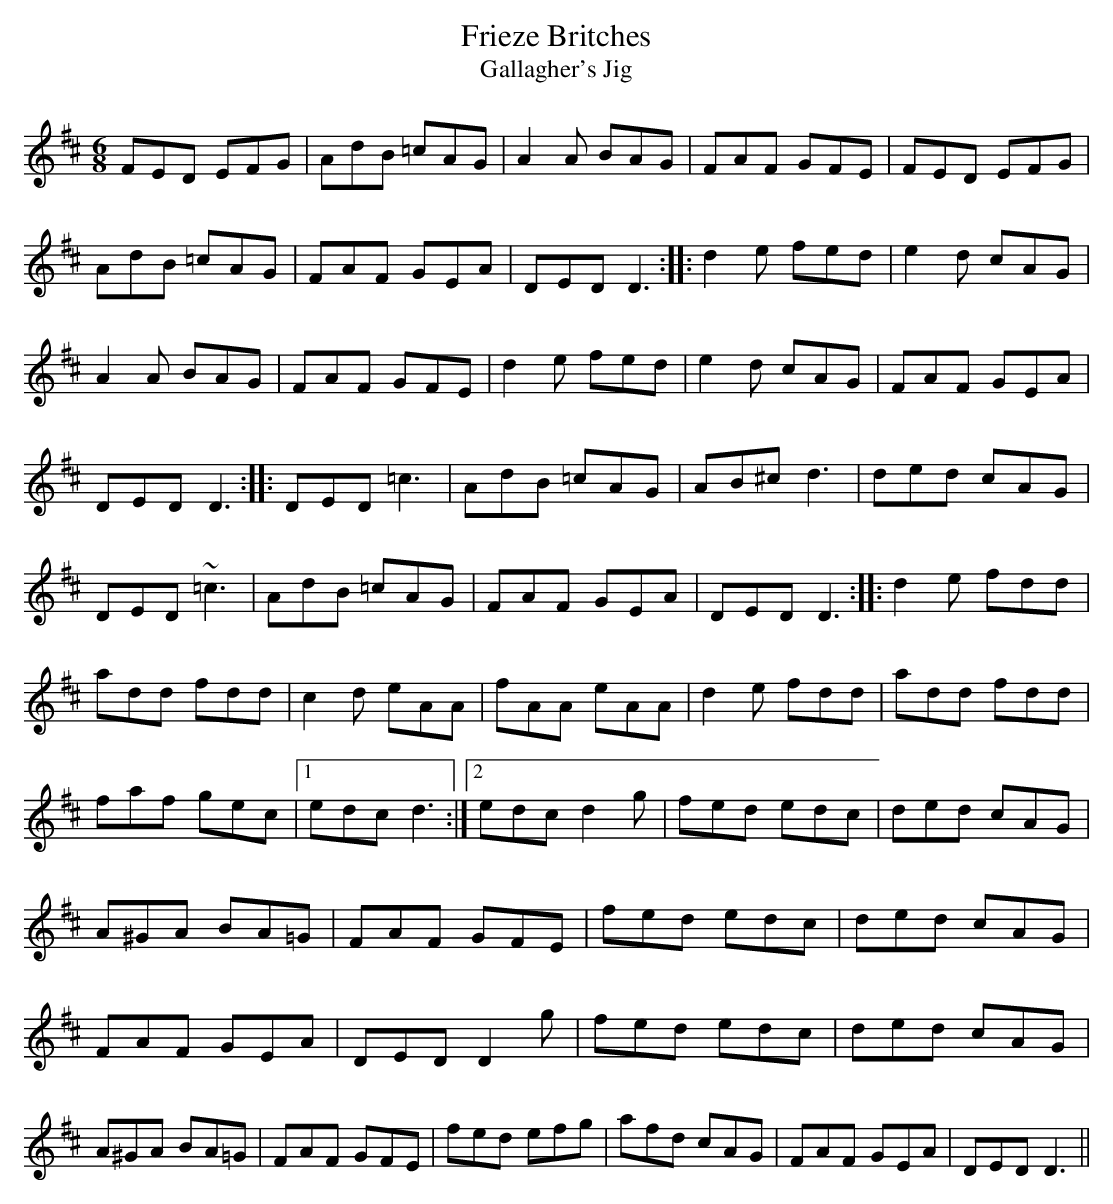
X:1
T:Frieze Britches
T:Gallagher's Jig
M:6/8
K:D
FED EFG|AdB =cAG|A2A BAG|FAF GFE|\
FED EFG|AdB =cAG|FAF GEA|DED D3::\
d2e fed|e2d cAG|A2A BAG|FAF GFE|\
d2e fed|e2d cAG|FAF GEA|DED D3::\
DED =c3|AdB =cAG|AB^c d3|ded cAG|\
DED ~=c3|AdB =cAG|FAF GEA|DED D3::\
d2e fdd|add fdd|c2d eAA|fAA eAA|\
d2e fdd|add fdd|faf gec|1 edc d3:|2 edc d2 g|\
fed edc|ded cAG|A^GA BA=G|FAF GFE|\
fed edc|ded cAG|FAF GEA|DED D2g|\
fed edc|ded cAG|A^GA BA=G|FAF GFE|\
fed efg|afd cAG|FAF GEA|DED D3||
